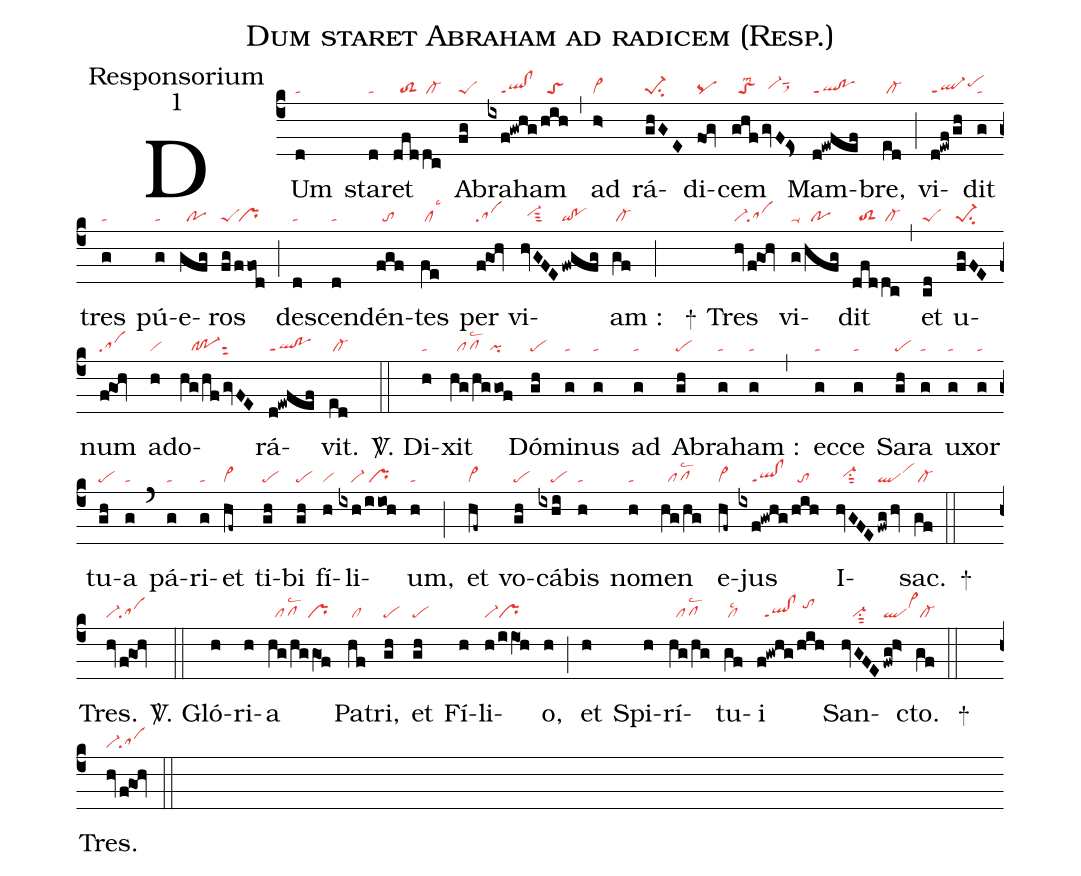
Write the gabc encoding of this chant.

name:Dum staret Abraham ad radicem (Resp.);
office-part:Responsorium;
mode:1;
nabc-lines:1;
%%
(c4)DUm(d|ta) sta(d|ta)ret(dfd|//toS2|dc|/cl-) A(fg|peS)braham(ixf!gwhg|////ql!clppt1|/hih|//toS) (,) ad(h>|vi>) rá(ghGE|pe-1su2)di(fog|pq)cem(ghf|//toSlsm2|/gvF!Es>|//vi-hhsut1sux1) Mam(d!ewfef|ql!poppt1)bre,(ed|/cl-) (;) vi(d!ewf/gh|ql-ppt1pehi)dit(g|ta) tres(g|ta) pú(g|ta)e(gfg|//po)ros(fg|peS|/ffod|/pr) (;) de(d|ta)scen(d|ta)dén(fgf|//to)tes(fe|/cllsc3) per(f!goh|sa) vi(hvGFE|//vi-hhsut3|/fwgfg|qi!po)am :(gf|/cl-) (;)
+() Tres(hv|vi-|/f!goh|sa) vi(g|ta-|/hfg|//po)dit(dfd|//toS2|dc|/cl-) (,) et(cd|peS) u(fgFE|pe-1su2)num(f!goh|sa) ad(h|vi)o(hg/hf/gvFE|///cl!po-1sut2)rá(d!ewfef|ql!poppt1)vit.(ed|/cl-) (::)

<sp>V/</sp>. Di(h|ta)xit(hg/hggof|//pflsc2/pi) Dó(gh|pe)mi(g|ta)nus(g|ta) ad(g|ta) A(gh|pe)bra(g|ta)ham :(g|ta) (,) ec(g|ta)ce(g|ta) Sa(gh|pe)ra(g|ta) u(g|ta)xor(g|ta) tu(gh|pe)a(g|ta) (`) pá(g|ta)ri(g|ta)et(hf~|cl~) ti(gh|pe)bi(gh|pe) fí(h|vi)li(ixh|////vi-|/iioh|/pr)um,(h|ta) (;) et(hf~|cl~) vo(gh|pe)cá(ixhi|////pe)bis(h|ta) no(h|ta)men(hg/hg|//pflsc2) e(hf~|cl~)jus(ixf!gwhg|////ql!clppt1|/hih|//to) I(hvGFE|//vi-hhsu1sut2|/fwg/hv|qlvihj)sac.(gf|/cl-) (::)
+() Tres.(hv|vi-|/f!goh|sa) (::)

<sp>V/</sp>. Gló(h)ri(h)a(hg/hg/gO1f|//pflsc2/pr)
Pa(hf|/cl)tri,(gh|pe) et(gh|pe) Fí(h)li(h/iiO1h|vi-pr)o,(h) (;)
et(h) Spi(h)rí(hg/hg|//pflsc2)tu(gf|/cllsc2)i(f!gwhg/hih|//ql!clppt1/tohj)
San(hvGFE|///vi-su1sut2|fwg!h>|qlvi>hj)cto.(gf|/cl-) (::)
+() Tres.(hv|vi-|/f!goh|sa) (::)
